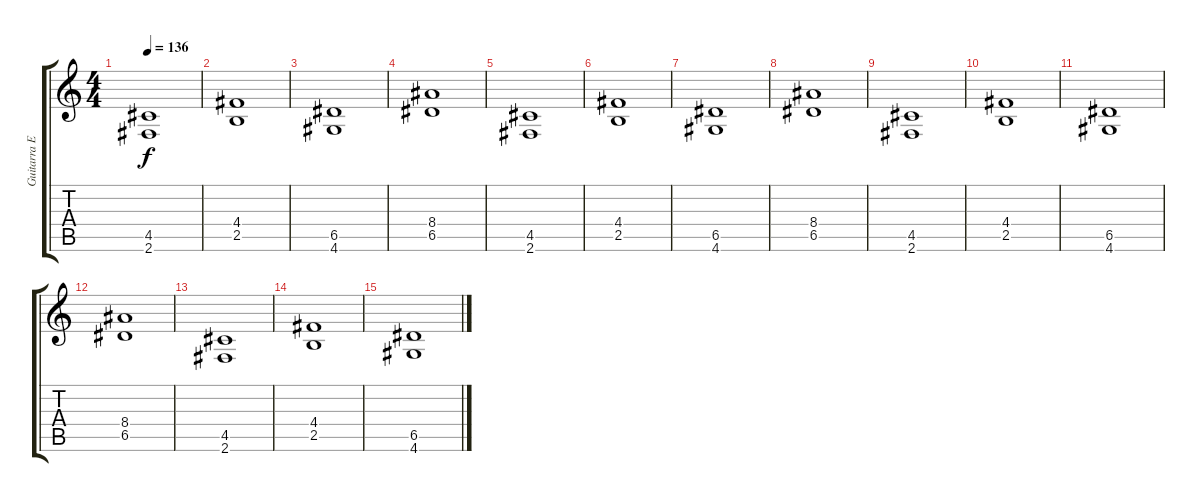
\track ("Guitarra Electrica Ritmica" "Guitarra E") {instrument distortionguitar}
\staff {score tabs}
\tuning (E4 B3 G3 D3 A2 E2) {hide}
\ts (4 4)
\tempo 136
\clef g2
\ks c
(4.5 2.6).1{dy f} |
(4.4 2.5).1 |
(6.5 4.6).1 |
(8.4 6.5).1 |
(4.5 2.6).1 |
(4.4 2.5).1 |
(6.5 4.6).1 |
(8.4 6.5).1 |
(4.5 2.6).1 |
(4.4 2.5).1 |
(6.5 4.6).1 |
(8.4 6.5).1 |
(4.5 2.6).1 |
(4.4 2.5).1 |
(6.5 4.6).1
